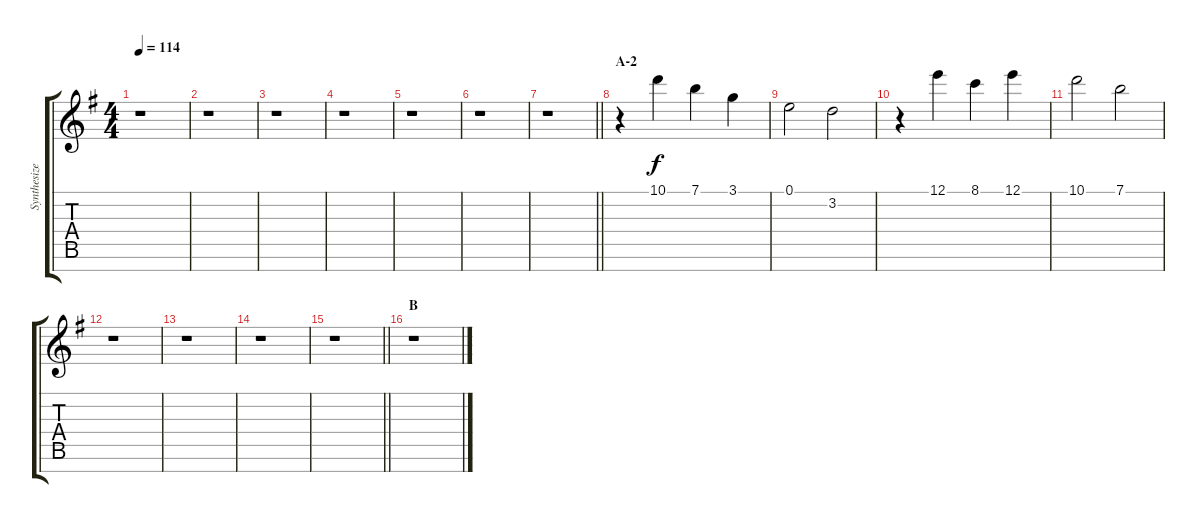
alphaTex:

\track ("Synthesizer I" "Synthesize") {instrument lead3calliope}
\staff {score tabs}
\tuning (E5 B4 G4 D4 A3 E3 B2) {hide}
\ts (4 4)
\tempo 114
\clef g2
\ks g
r.1{dy f} |
r.1 |
r.1 |
r.1 |
r.1 |
r.1 |
\barLineRight lightlight
r.1 |
\section ("" "A-2")
r.4 10.1.4 7.1.4 3.1.4 |
0.1.2 3.2.2 |
r.4 12.1.4 8.1.4 12.1.4 |
10.1.2 7.1.2 |
r.1 |
r.1 |
r.1 |
\barLineRight lightlight
r.1 |
\section ("" "B")
r.1
